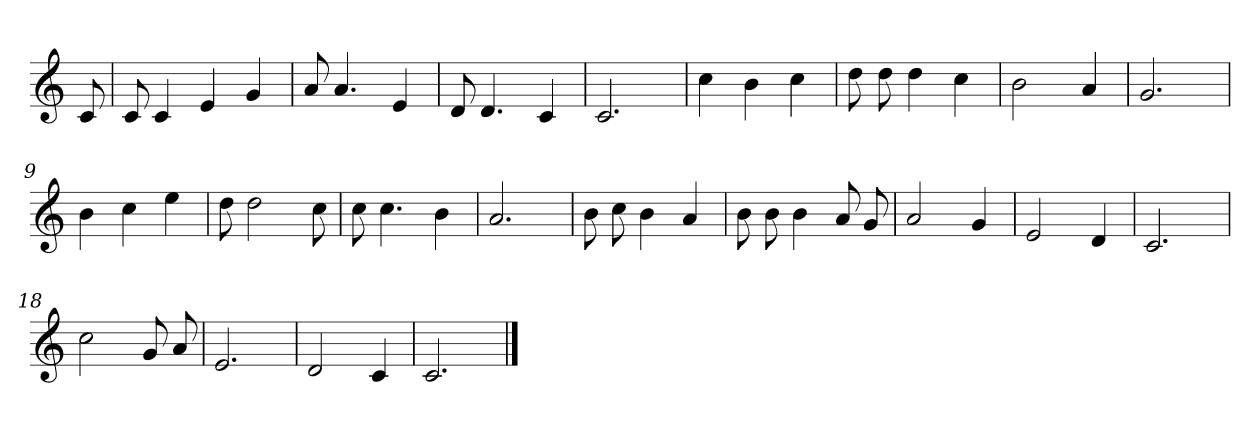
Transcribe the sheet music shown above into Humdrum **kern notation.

**kern
*part1
*staff1
*clefG2
*k[]
*C:
=
8c
=1
8c
4c
4e
4g
=2
8a
4.a
4e
=3
8d
4.d
4c
=4
2.c
=5
4cc
4b
4cc
=6
8dd
8dd
4dd
4cc
=7
2b
4a
=8
2.g
=9
4b
4cc
4ee
=10
8dd
2dd
8cc
=11
8cc
4.cc
4b
=12
2.a
=13
8b
8cc
4b
4a
=14
8b
8b
4b
8a
8g
=15
2a
4g
=16
2e
4d
=17
2.c
=18
2cc
8g
8a
=19
2.e
=20
2d
4c
=21
2.c
==
*-
